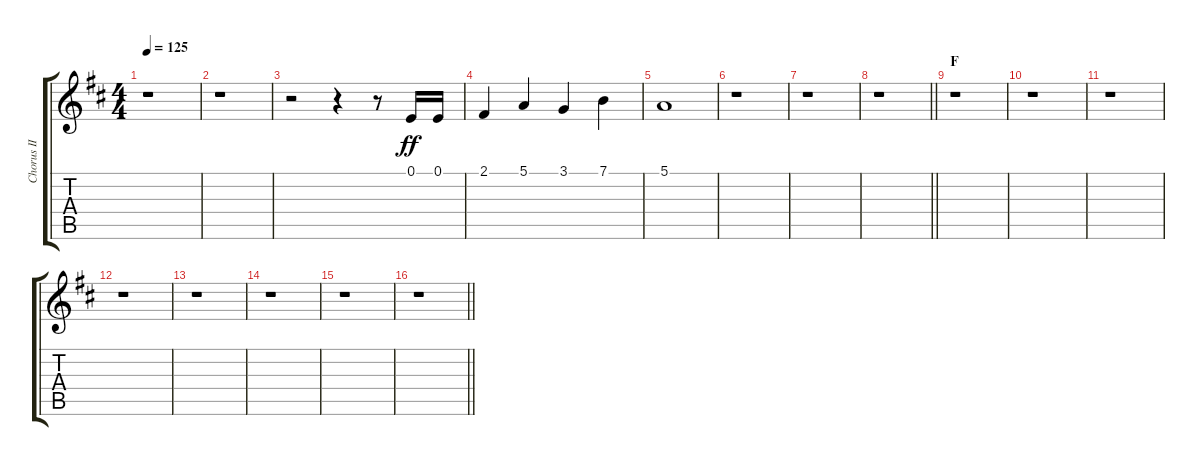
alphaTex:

\track ("Chorus II" "Chorus II") {instrument voiceoohs}
\staff {score tabs}
\tuning (E4 B3 G3 D3 A2 E2) {hide}
\ts (4 4)
\tempo 125
\clef g2
\ks d
r.1{dy ff} |
r.1 |
r.2 r.4 r.8 0.1.16 0.1.16 |
2.1.4 5.1.4 3.1.4 7.1.4 |
5.1.1 |
r.1 |
r.1 |
\barLineRight lightlight
r.1 |
\section ("" "F")
r.1 |
r.1 |
r.1 |
r.1 |
r.1 |
r.1 |
r.1 |
\barLineRight lightlight
r.1
